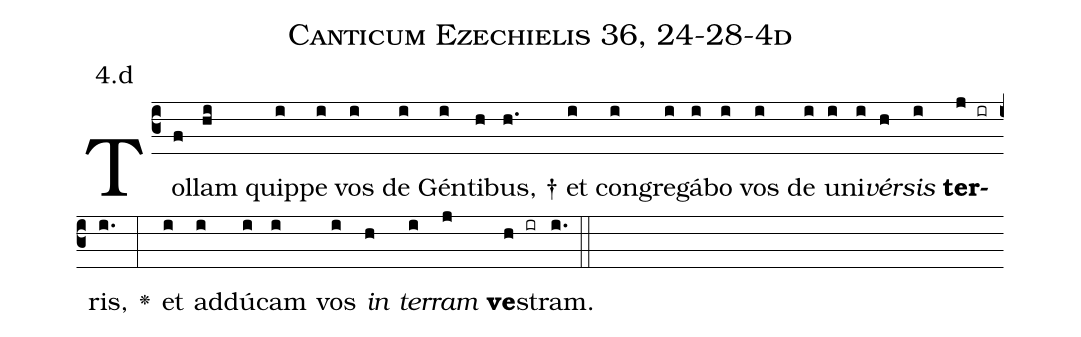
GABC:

name: Canticum Ezechielis 36, 24-28-4d;
annotation: 4.d;
%%
(c3)Tol(f)lam(hi) quip(i)pe(i) vos(i) de(i) Gén(i)ti(h)bus, †(h.) et(i) con(i)gre(i)gá(i)bo(i) vos(i) de(i) u(i)ni(i)<i>vér</i>(h)<i>sis</i>(i) <b>ter</b>(j ir)ris,(i.) <v>\greheightstar</v>(:) et(i) ad(i)dú(i)cam(i) vos(i) <i>in</i>(h) <i>ter</i>(i)<i>ram</i>(j) <b>ve</b>(h ir)stram.(i.) (::)


%E(i) u(h) o(i) u(j) a(h) e.(i.) (::)
